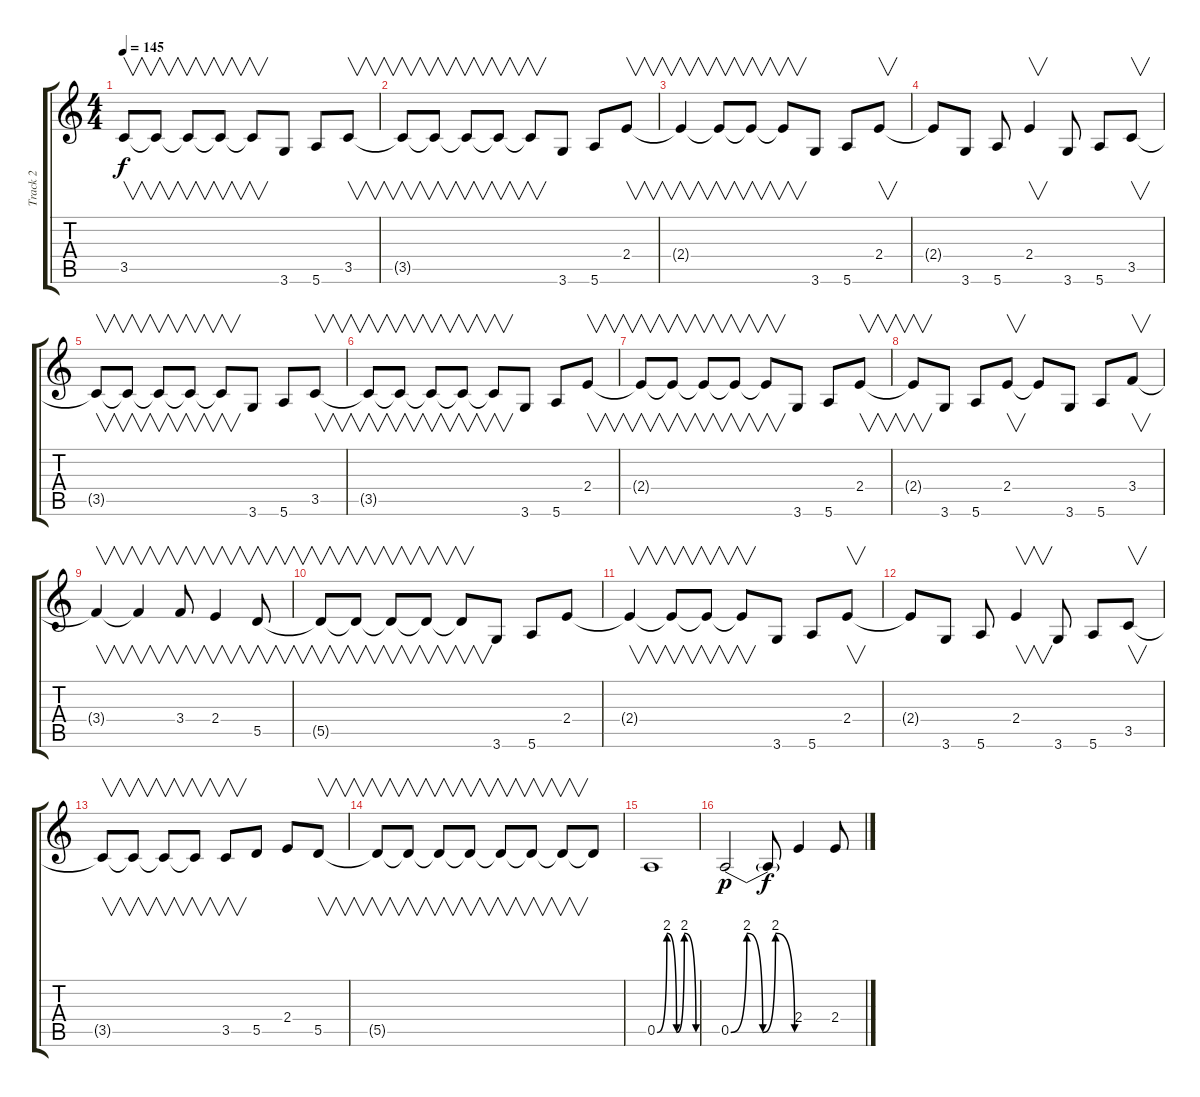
\track ("Track 2" "Track 2") {instrument overdrivenguitar}
\staff {score tabs}
\tuning (E4 B3 G3 D3 A2 E2) {hide}
\ts (4 4)
\tempo 145
\clef g2
\ks c
3.5{t}.8{v dy f} 3.5{t}.8{v} 3.5{t}.8{v} 3.5{t}.8{v} 3.5{t}.8{v} 3.6.8 5.6.8 3.5.8{v} |
3.5{t}.8{v} 3.5{t}.8{v} 3.5{t}.8{v} 3.5{t}.8{v} 3.5{t}.8{v} 3.6.8 5.6.8 2.4.8{v} |
2.4{t}.4{v} 2.4{t}.8{v} 2.4{t}.8{v} 2.4{t}.8{v} 3.6.8 5.6.8 2.4.8{v} |
2.4{t}.8 3.6.8 5.6.8 2.4.4{v} 3.6.8 5.6.8 3.5.8{v} |
3.5{t}.8{v} 3.5{t}.8{v} 3.5{t}.8{v} 3.5{t}.8{v} 3.5{t}.8{v} 3.6.8 5.6.8 3.5.8{v} |
3.5{t}.8{v} 3.5{t}.8{v} 3.5{t}.8{v} 3.5{t}.8{v} 3.5{t}.8{v} 3.6.8 5.6.8 2.4.8{v} |
2.4{t}.8{v} 2.4{t}.8{v} 2.4{t}.8{v} 2.4{t}.8{v} 2.4{t}.8{v} 3.6.8 5.6.8 2.4.8{v} |
2.4{t}.8{v} 3.6.8 5.6.8 2.4.8{v} 2.4{t}.8 3.6.8 5.6.8 3.4.8{v} |
3.4{t}.4{v} 3.4{t}.4{v} 3.4.8{v} 2.4.4{v} 5.5.8{v} |
5.5{t}.8{v} 5.5{t}.8{v} 5.5{t}.8{v} 5.5{t}.8{v} 5.5{t}.8{v} 3.6.8 5.6.8 2.4.8 |
2.4{t}.4{v} 2.4{t}.8{v} 2.4{t}.8{v} 2.4{t}.8{v} 3.6.8 5.6.8 2.4.8{v} |
2.4{t}.8 3.6.8 5.6.8 2.4.4{v} 3.6.8 5.6.8 3.5.8{v} |
3.5{t}.8{v} 3.5{t}.8{v} 3.5{t}.8{v} 3.5{t}.8{v} 3.5.8{v} 5.5.8 2.4.8 5.5.8{v} |
5.5{t}.8{v} 5.5{t}.8{v} 5.5{t}.8{v} 5.5{t}.8{v} 5.5{t}.8{v} 5.5{t}.8{v} 5.5{t}.8{v} 5.5{t}.8 |
0.5{be (custom 0 0 15 8 30 0 42 8 60 0)}.1 |
0.5{be (custom 0 0 15 8 30 0 42 8 60 0)}.2{dy p} 0.5{t}.8{dy f} 2.4.4 2.4.8
